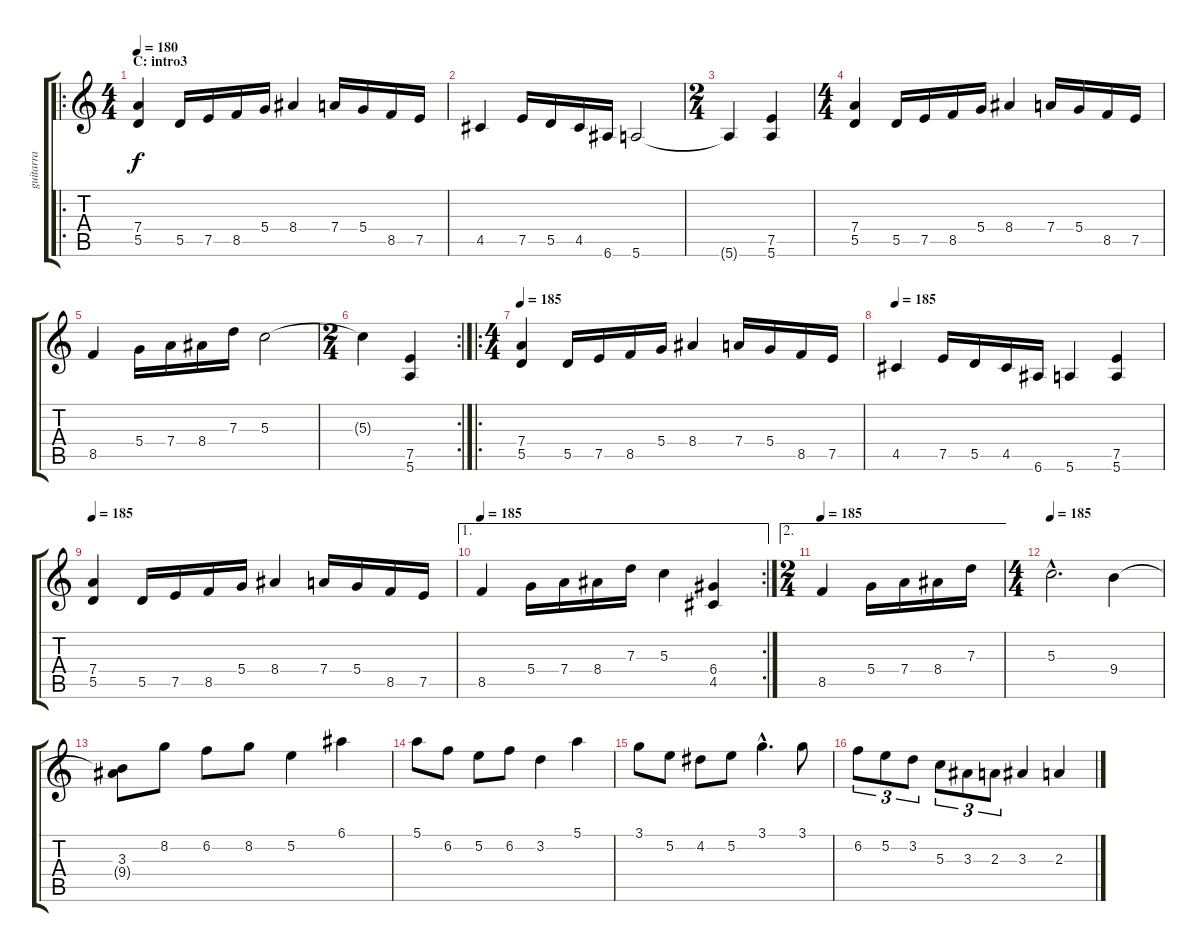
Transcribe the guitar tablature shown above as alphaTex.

\track ("guitarra" "guitarra") {instrument distortionguitar}
\staff {score tabs}
\tuning (E4 B3 G3 D3 A2 E2) {hide}
\ro
\ts (4 4)
\section ("" "C: intro3")
\tempo 180
\clef g2
\ks c
(7.4 5.5).4{dy f} 5.5.16 7.5.16 8.5.16 5.4.16 8.4.4 7.4.16 5.4.16 8.5.16 7.5.16 |
4.5.4 7.5.16 5.5.16 4.5.16 6.6.16 5.6.2 |
\ts (2 4)
5.6{t}.4 (7.5 5.6).4 |
\ts (4 4)
(7.4 5.5).4 5.5.16 7.5.16 8.5.16 5.4.16 8.4.4 7.4.16 5.4.16 8.5.16 7.5.16 |
8.5.4 5.4.16 7.4.16 8.4.16 7.3.16 5.3.2 |
\rc 2
\ts (2 4)
5.3{t}.4 (7.5 5.6).4 |
\ro
\ts (4 4)
\tempo 185
(7.4 5.5).4 5.5.16 7.5.16 8.5.16 5.4.16 8.4.4 7.4.16 5.4.16 8.5.16 7.5.16 |
\tempo 185
4.5.4 7.5.16 5.5.16 4.5.16 6.6.16 5.6.4 (7.5 5.6).4 |
\tempo 185
(7.4 5.5).4 5.5.16 7.5.16 8.5.16 5.4.16 8.4.4 7.4.16 5.4.16 8.5.16 7.5.16 |
\ae 1
\rc 2
\tempo 185
8.5.4 5.4.16 7.4.16 8.4.16 7.3.16 5.3.4 (6.4 4.5).4 |
\ae 2
\ts (2 4)
\tempo 185
8.5.4{volume 16 balance 8} 5.4.16 7.4.16 8.4.16 7.3.16 |
\ts (4 4)
\tempo 185
5.3{hac}.2{d} 9.4.4 |
(3.3 9.4{t}).8 8.2.8 6.2.8 8.2.8 5.2.4 6.1.4 |
5.1.8 6.2.8 5.2.8 6.2.8 3.2.4 5.1.4 |
3.1.8 5.2.8 4.2.8 5.2.8 3.1{hac}.4{d} 3.1.8 |
6.2.8{tu (3 2)} 5.2.8{tu (3 2)} 3.2.8{tu (3 2)} 5.3.8{tu (3 2)} 3.3.8{tu (3 2)} 2.3.8{tu (3 2)} 3.3.4 2.3.4
